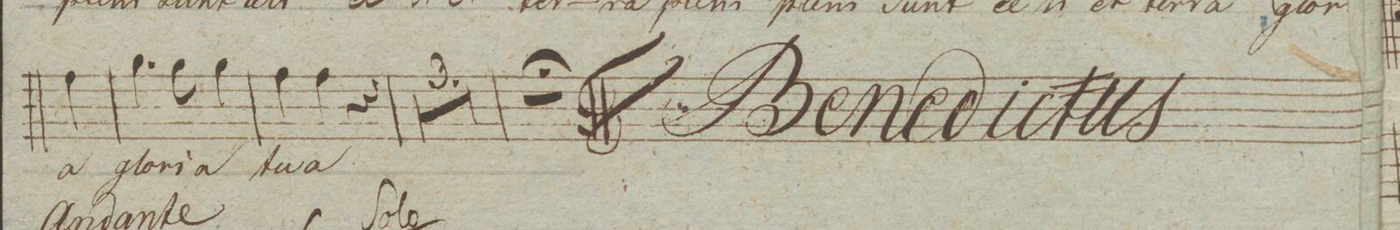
**kern	**text	**dynam
*I"Tenore.	*	*
*clefC4	*	*
*k[]	*	*
*met(c)	*	*
*M3/4	*	*
4e\	-a	.
=71	=71	=71
4.f\	glo-	.
8f\	-ri-	.
4f\	-a	.
=72	=72	=72
4e\	tu-	.
4e\	-a	.
4r	.	.
=73	=73	=73
2.r	.	.
=74	=74	=74
2.r	.	.
=75	=75	=75
2.r	.	.
=76	=76	=76
2.r;	.	.
==	==	==
*-	*-	*-
